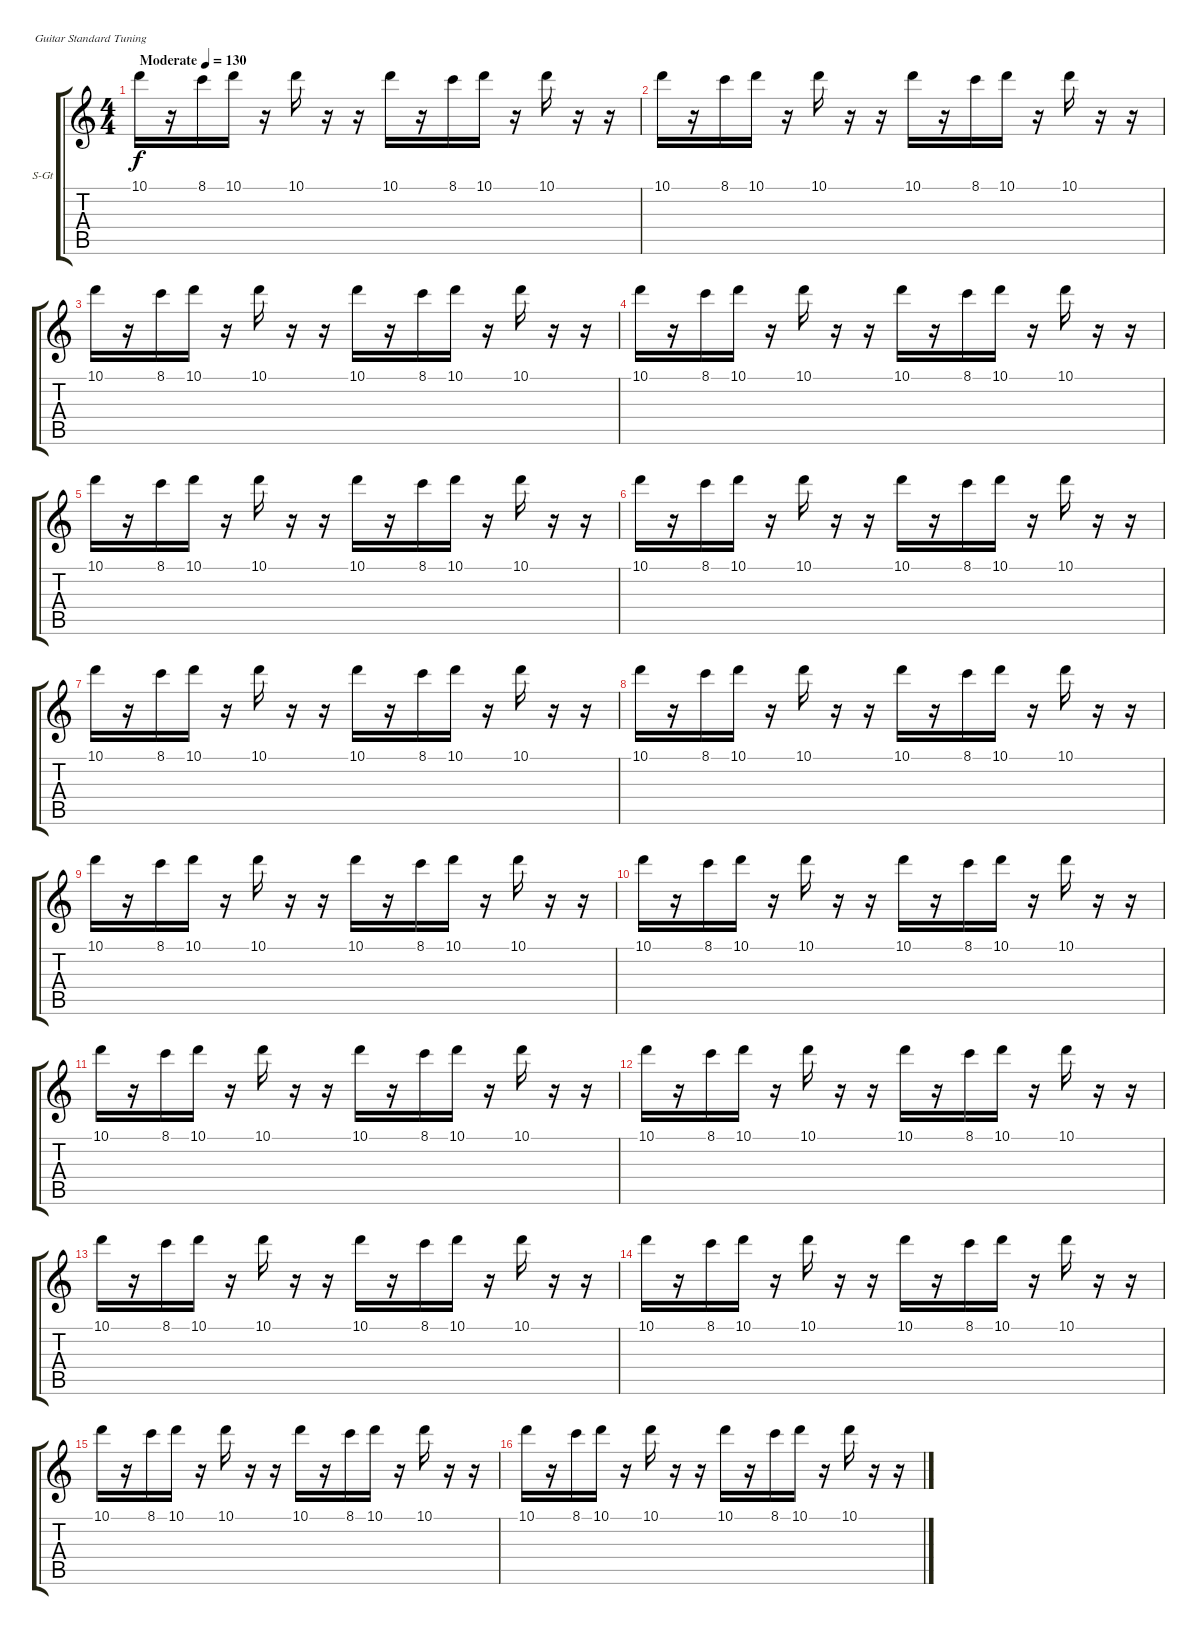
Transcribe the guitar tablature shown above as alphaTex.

\bracketExtendMode groupsimilarinstruments
\firstSystemTrackNameOrientation horizontal
\otherSystemsTrackNameOrientation horizontal
\track ("Ñèíò" "S-Gt") {instrument electricpiano1}
\staff {score tabs}
\tuning (E4 B3 G3 D3 A2 E2)
\displaytranspose 12
\ts (4 4)
\beaming (8 2 2 2 2)
\tempo (130 "Moderate")
\clef g2
\ks c
10.1.16{dy f instrument electricpiano1} r.16 8.1.16 10.1.16 r.16 10.1.16 r.16 r.16 10.1.16 r.16 8.1.16 10.1.16 r.16 10.1.16 r.16 r.16 |
10.1.16 r.16 8.1.16 10.1.16 r.16 10.1.16 r.16 r.16 10.1.16 r.16 8.1.16 10.1.16 r.16 10.1.16 r.16 r.16 |
10.1.16 r.16 8.1.16 10.1.16 r.16 10.1.16 r.16 r.16 10.1.16 r.16 8.1.16 10.1.16 r.16 10.1.16 r.16 r.16 |
10.1.16 r.16 8.1.16 10.1.16 r.16 10.1.16 r.16 r.16 10.1.16 r.16 8.1.16 10.1.16 r.16 10.1.16 r.16 r.16 |
10.1.16 r.16 8.1.16 10.1.16 r.16 10.1.16 r.16 r.16 10.1.16 r.16 8.1.16 10.1.16 r.16 10.1.16 r.16 r.16 |
10.1.16 r.16 8.1.16 10.1.16 r.16 10.1.16 r.16 r.16 10.1.16 r.16 8.1.16 10.1.16 r.16 10.1.16 r.16 r.16 |
10.1.16 r.16 8.1.16 10.1.16 r.16 10.1.16 r.16 r.16 10.1.16 r.16 8.1.16 10.1.16 r.16 10.1.16 r.16 r.16 |
10.1.16 r.16 8.1.16 10.1.16 r.16 10.1.16 r.16 r.16 10.1.16 r.16 8.1.16 10.1.16 r.16 10.1.16 r.16 r.16 |
10.1.16 r.16 8.1.16 10.1.16 r.16 10.1.16 r.16 r.16 10.1.16 r.16 8.1.16 10.1.16 r.16 10.1.16 r.16 r.16 |
10.1.16 r.16 8.1.16 10.1.16 r.16 10.1.16 r.16 r.16 10.1.16 r.16 8.1.16 10.1.16 r.16 10.1.16 r.16 r.16 |
10.1.16 r.16 8.1.16 10.1.16 r.16 10.1.16 r.16 r.16 10.1.16 r.16 8.1.16 10.1.16 r.16 10.1.16 r.16 r.16 |
10.1.16 r.16 8.1.16 10.1.16 r.16 10.1.16 r.16 r.16 10.1.16 r.16 8.1.16 10.1.16 r.16 10.1.16 r.16 r.16 |
10.1.16 r.16 8.1.16 10.1.16 r.16 10.1.16 r.16 r.16 10.1.16 r.16 8.1.16 10.1.16 r.16 10.1.16 r.16 r.16 |
10.1.16 r.16 8.1.16 10.1.16 r.16 10.1.16 r.16 r.16 10.1.16 r.16 8.1.16 10.1.16 r.16 10.1.16 r.16 r.16 |
10.1.16 r.16 8.1.16 10.1.16 r.16 10.1.16 r.16 r.16 10.1.16 r.16 8.1.16 10.1.16 r.16 10.1.16 r.16 r.16 |
10.1.16 r.16 8.1.16 10.1.16 r.16 10.1.16 r.16 r.16 10.1.16 r.16 8.1.16 10.1.16 r.16 10.1.16 r.16 r.16
